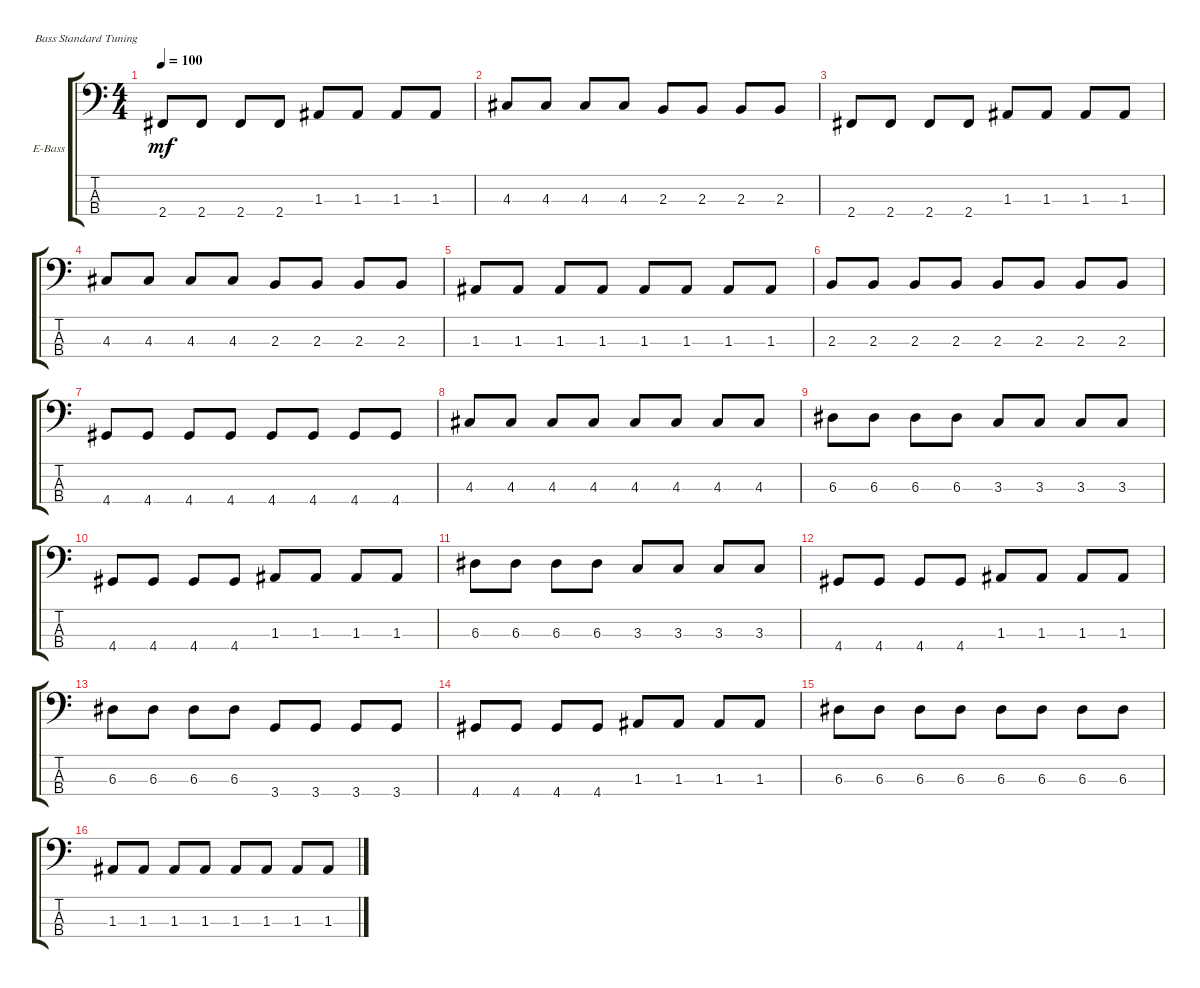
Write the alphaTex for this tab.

\defaultSystemsLayout 4
\bracketExtendMode groupsimilarinstruments
\firstSystemTrackNameOrientation horizontal
\otherSystemsTrackNameOrientation horizontal
\track ("Electric Bass" "E-Bass") {instrument electricbassfinger}
\staff {score tabs}
\tuning (G2 D2 A1 E1)
\ts (4 4)
\tempo 100
\clef f4
\ks c
2.4.8{dy mf} 2.4.8 2.4.8 2.4.8 1.3.8 1.3.8 1.3.8 1.3.8 |
4.3.8 4.3.8 4.3.8 4.3.8 2.3.8 2.3.8 2.3.8 2.3.8 |
2.4.8 2.4.8 2.4.8 2.4.8 1.3.8 1.3.8 1.3.8 1.3.8 |
4.3.8 4.3.8 4.3.8 4.3.8 2.3.8 2.3.8 2.3.8 2.3.8 |
1.3.8 1.3.8 1.3.8 1.3.8 1.3.8 1.3.8 1.3.8 1.3.8 |
2.3.8 2.3.8 2.3.8 2.3.8 2.3.8 2.3.8 2.3.8 2.3.8 |
4.4.8 4.4.8 4.4.8 4.4.8 4.4.8 4.4.8 4.4.8 4.4.8 |
4.3.8 4.3.8 4.3.8 4.3.8 4.3.8 4.3.8 4.3.8 4.3.8 |
6.3.8 6.3.8 6.3.8 6.3.8 3.3.8 3.3.8 3.3.8 3.3.8 |
4.4.8 4.4.8 4.4.8 4.4.8 1.3.8 1.3.8 1.3.8 1.3.8 |
6.3.8 6.3.8 6.3.8 6.3.8 3.3.8 3.3.8 3.3.8 3.3.8 |
4.4.8 4.4.8 4.4.8 4.4.8 1.3.8 1.3.8 1.3.8 1.3.8 |
6.3.8 6.3.8 6.3.8 6.3.8 3.4.8 3.4.8 3.4.8 3.4.8 |
4.4.8 4.4.8 4.4.8 4.4.8 1.3.8 1.3.8 1.3.8 1.3.8 |
6.3.8 6.3.8 6.3.8 6.3.8 6.3.8 6.3.8 6.3.8 6.3.8 |
1.3.8 1.3.8 1.3.8 1.3.8 1.3.8 1.3.8 1.3.8 1.3.8
